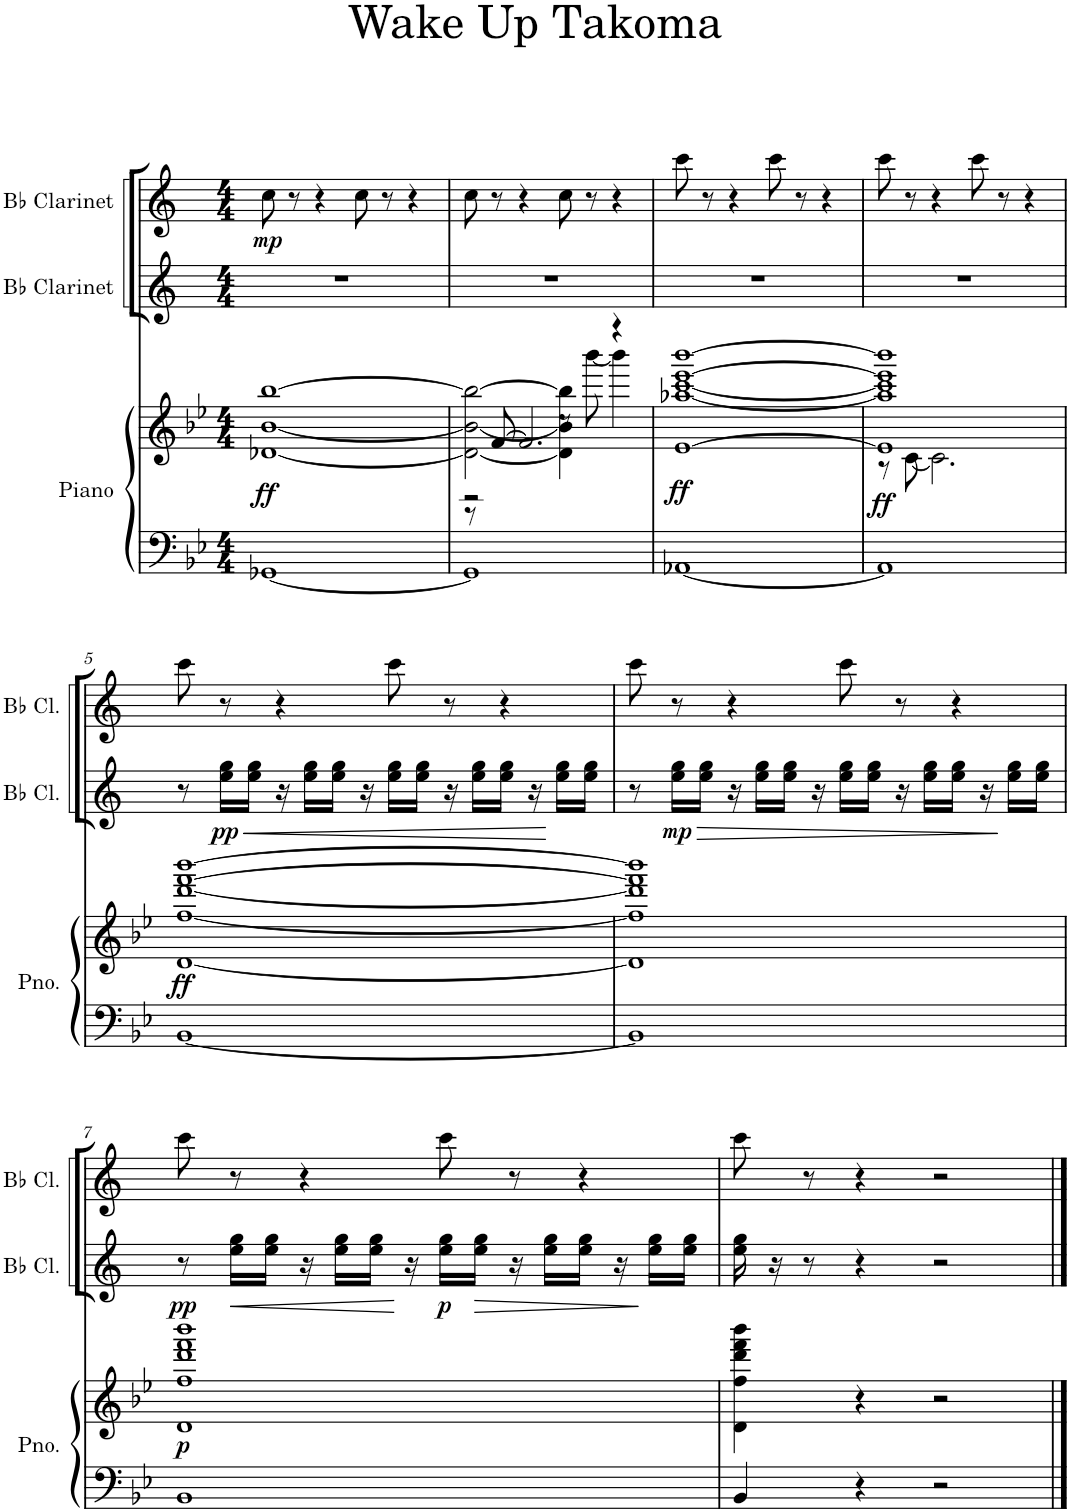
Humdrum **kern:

**kern	**kern	**dynam	**kern	**dynam	**kern	**dynam
*part3	*part3	*part3	*part2	*part2	*part1	*part1
*staff4	*staff3	*staff3/4	*staff2	*staff2	*staff1	*staff1
*I"Piano	*	*	*I"Bb Clarinet	*	*I"Bb Clarinet	*
*I'Pno.	*	*	*I'Bb Cl.	*	*I'Bb Cl.	*
*clefF4	*clefG2	*	*clefG2	*	*clefG2	*
*	*	*	*Trd1c2	*	*Trd1c2	*
*k[b-e-]	*k[b-e-]	*	*k[]	*	*k[]	*
*M4/4	*M4/4	*	*M4/4	*	*M4/4	*
=1	=1	=1	=1	=1	=1	=1
!	!	!LO:DY:b	!	!	!	!LO:DY:b
[1GG-X	[1d-X [1b- [>1bb-	ff	1r	.	8cc\	mp
.	.	.	.	.	8r	.
.	.	.	.	.	4r	.
.	.	.	.	.	8cc\	.
.	.	.	.	.	8r	.
.	.	.	.	.	4r	.
=2	=2	=2	=2	=2	=2	=2
*	*^	*	*	*	*	*
*	*	*^	*	*	*	*	*
1GG-]	2d-\_ 2b-\_ 2bb-\_	2r	8r	.	1r	.	8cc\	.
.	.	.	[8f/	.	.	.	8r	.
.	.	.	2.f/]	.	.	.	4r	.
.	4d-\] 4b-\] 4bb-\]	8r	.	.	.	.	8cc\	.
.	.	[8bbb-\	.	.	.	.	8r	.
.	4r	4bbb-\]	.	.	.	.	4r	.
*	*	*v	*v	*	*	*	*	*
=3	=3	=3	=3	=3	=3	=3	=3
!	!	!	!LO:DY:b	!	!	!	!
*	*v	*v	*	*	*	*	*
[1AA-X	[1e- [<1aa-X [<1ccc [>1eee- [>1bbb-	ff	1r	.	8ccc\	.
.	.	.	.	.	8r	.
.	.	.	.	.	4r	.
.	.	.	.	.	8ccc\	.
.	.	.	.	.	8r	.
.	.	.	.	.	4r	.
=4	=4	=4	=4	=4	=4	=4
*	*^	*	*	*	*	*
!	!	!	!LO:DY:b	!	!	!	!
1AA-]	1e-] 1aa-] 1ccc] 1eee-] 1bbb-]	8r	ff	1r	.	8ccc\	.
.	.	[8c\	.	.	.	8r	.
.	.	2.c\]	.	.	.	4r	.
.	.	.	.	.	.	8ccc\	.
.	.	.	.	.	.	8r	.
.	.	.	.	.	.	4r	.
*	*v	*v	*	*	*	*	*
!!LO:LB:g=z
=5	=5	=5	=5	=5	=5	=5
!	!	!LO:DY:b	!	!	!	!
[1BB-	[1d [<1ff [<1ddd [>1fff [1bbb-	ff	8r	.	8ccc\	.
!	!	!	!	!LO:HP:b	!	!
!	!	!	!	!LO:DY:n=1:b	!	!
.	.	.	16ee\ 16gg\LL	< pp	8r	.
.	.	.	16ee\ 16gg\JJ	.	.	.
.	.	.	16r	.	4r	.
.	.	.	16ee\ 16gg\LL	.	.	.
.	.	.	16ee\ 16gg\JJ	.	.	.
.	.	.	16r	.	.	.
.	.	.	16ee\ 16gg\LL	.	8ccc\	.
.	.	.	16ee\ 16gg\JJ	.	.	.
.	.	.	16r	.	8r	.
.	.	.	16ee\ 16gg\LL	.	.	.
.	.	.	16ee\ 16gg\JJ	.	4r	.
.	.	.	16r	.	.	.
.	.	.	16ee\ 16gg\LL	[	.	.
.	.	.	16ee\ 16gg\JJ	.	.	.
=6	=6	=6	=6	=6	=6	=6
1BB-]	1d] 1ff] 1ddd] 1fff] 1bbb-]	.	8r	.	8ccc\	.
!	!	!	!	!LO:HP:b	!	!
!	!	!	!	!LO:DY:n=1:b	!	!
.	.	.	16ee\ 16gg\LL	> mp	8r	.
.	.	.	16ee\ 16gg\JJ	.	.	.
.	.	.	16r	.	4r	.
.	.	.	16ee\ 16gg\LL	.	.	.
.	.	.	16ee\ 16gg\JJ	.	.	.
.	.	.	16r	.	.	.
.	.	.	16ee\ 16gg\LL	.	8ccc\	.
.	.	.	16ee\ 16gg\JJ	.	.	.
.	.	.	16r	.	8r	.
.	.	.	16ee\ 16gg\LL	.	.	.
.	.	.	16ee\ 16gg\JJ	.	4r	.
.	.	.	16r	.	.	.
.	.	.	16ee\ 16gg\LL	]	.	.
.	.	.	16ee\ 16gg\JJ	.	.	.
!!LO:LB:g=z
=7	=7	=7	=7	=7	=7	=7
!	!	!LO:DY:b	!	!LO:DY:b	!	!
1BB-	1d 1ff 1ddd 1fff 1bbb-	p	8r	pp	8ccc\	.
!	!	!	!	!LO:HP:b	!	!
.	.	.	16ee\ 16gg\LL	<	8r	.
.	.	.	16ee\ 16gg\JJ	.	.	.
.	.	.	16r	.	4r	.
.	.	.	16ee\ 16gg\LL	.	.	.
.	.	.	16ee\ 16gg\JJ	.	.	.
.	.	.	16r	[	.	.
!	!	!	!	!LO:DY:b	!	!
.	.	.	16ee\ 16gg\LL	p	8ccc\	.
!	!	!	!	!LO:HP:b	!	!
.	.	.	16ee\ 16gg\JJ	>	.	.
.	.	.	16r	.	8r	.
.	.	.	16ee\ 16gg\LL	.	.	.
.	.	.	16ee\ 16gg\JJ	.	4r	.
.	.	.	16r	.	.	.
.	.	.	16ee\ 16gg\LL	]	.	.
.	.	.	16ee\ 16gg\JJ	.	.	.
=8	=8	=8	=8	=8	=8	=8
4BB-/	4d\ 4ff\ 4ddd\ 4fff\ 4bbb-\	.	16ee\ 16gg\	.	8ccc\	.
.	.	.	16r	.	.	.
.	.	.	8r	.	8r	.
4r	4r	.	4r	.	4r	.
2r	2r	.	2r	.	2r	.
==	==	==	==	==	==	==
*-	*-	*-	*-	*-	*-	*-
